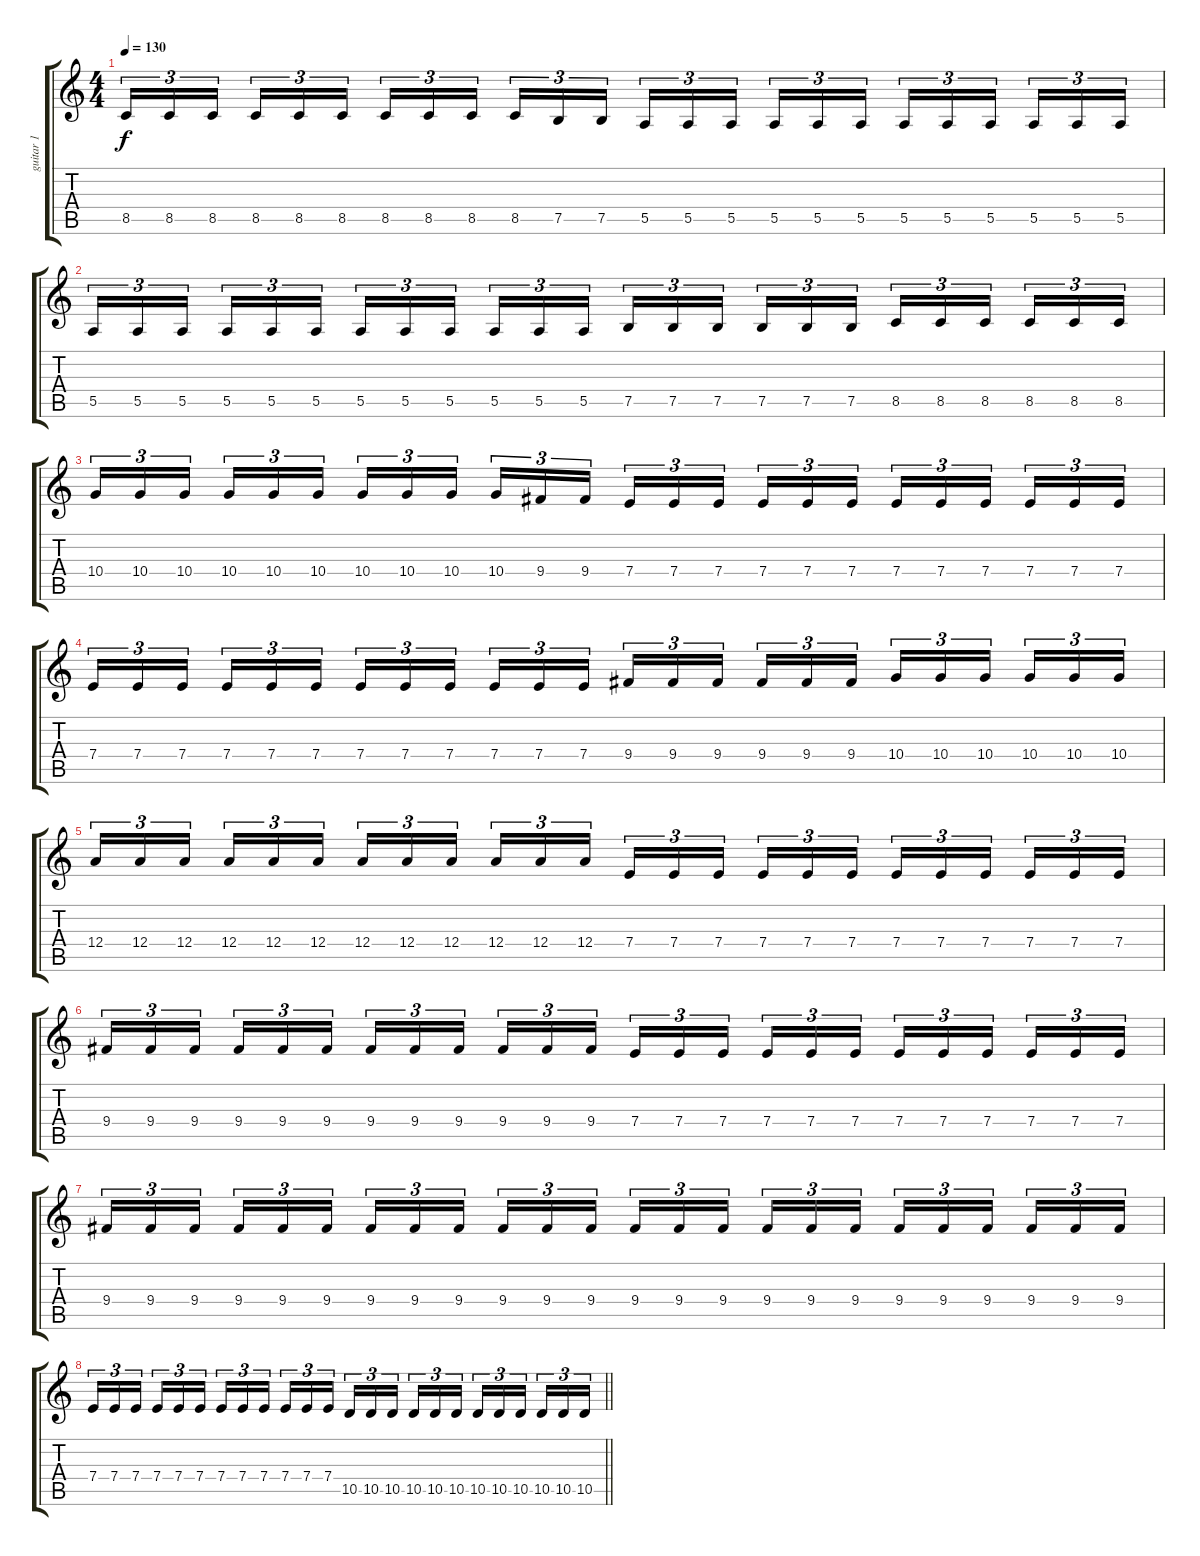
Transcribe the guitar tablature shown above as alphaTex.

\track ("guitar 1" "guitar 1") {instrument distortionguitar}
\staff {score tabs}
\tuning (B3 Gb3 D3 A2 E2 B1) {hide}
\ts (4 4)
\tempo 130
\clef g2
\ks c
8.5.16{tu (3 2) dy f} 8.5.16{tu (3 2)} 8.5.16{tu (3 2) beam splitsecondary} 8.5.16{tu (3 2)} 8.5.16{tu (3 2)} 8.5.16{tu (3 2)} 8.5.16{tu (3 2)} 8.5.16{tu (3 2)} 8.5.16{tu (3 2) beam splitsecondary} 8.5.16{tu (3 2)} 7.5.16{tu (3 2)} 7.5.16{tu (3 2)} 5.5.16{tu (3 2)} 5.5.16{tu (3 2)} 5.5.16{tu (3 2) beam splitsecondary} 5.5.16{tu (3 2)} 5.5.16{tu (3 2)} 5.5.16{tu (3 2)} 5.5.16{tu (3 2)} 5.5.16{tu (3 2)} 5.5.16{tu (3 2) beam splitsecondary} 5.5.16{tu (3 2)} 5.5.16{tu (3 2)} 5.5.16{tu (3 2)} |
5.5.16{tu (3 2)} 5.5.16{tu (3 2)} 5.5.16{tu (3 2) beam splitsecondary} 5.5.16{tu (3 2)} 5.5.16{tu (3 2)} 5.5.16{tu (3 2)} 5.5.16{tu (3 2)} 5.5.16{tu (3 2)} 5.5.16{tu (3 2) beam splitsecondary} 5.5.16{tu (3 2)} 5.5.16{tu (3 2)} 5.5.16{tu (3 2)} 7.5.16{tu (3 2)} 7.5.16{tu (3 2)} 7.5.16{tu (3 2) beam splitsecondary} 7.5.16{tu (3 2)} 7.5.16{tu (3 2)} 7.5.16{tu (3 2)} 8.5.16{tu (3 2)} 8.5.16{tu (3 2)} 8.5.16{tu (3 2) beam splitsecondary} 8.5.16{tu (3 2)} 8.5.16{tu (3 2)} 8.5.16{tu (3 2)} |
10.4.16{tu (3 2)} 10.4.16{tu (3 2)} 10.4.16{tu (3 2) beam splitsecondary} 10.4.16{tu (3 2)} 10.4.16{tu (3 2)} 10.4.16{tu (3 2)} 10.4.16{tu (3 2)} 10.4.16{tu (3 2)} 10.4.16{tu (3 2) beam splitsecondary} 10.4.16{tu (3 2)} 9.4.16{tu (3 2)} 9.4.16{tu (3 2)} 7.4.16{tu (3 2)} 7.4.16{tu (3 2)} 7.4.16{tu (3 2) beam splitsecondary} 7.4.16{tu (3 2)} 7.4.16{tu (3 2)} 7.4.16{tu (3 2)} 7.4.16{tu (3 2)} 7.4.16{tu (3 2)} 7.4.16{tu (3 2) beam splitsecondary} 7.4.16{tu (3 2)} 7.4.16{tu (3 2)} 7.4.16{tu (3 2)} |
7.4.16{tu (3 2)} 7.4.16{tu (3 2)} 7.4.16{tu (3 2) beam splitsecondary} 7.4.16{tu (3 2)} 7.4.16{tu (3 2)} 7.4.16{tu (3 2)} 7.4.16{tu (3 2)} 7.4.16{tu (3 2)} 7.4.16{tu (3 2) beam splitsecondary} 7.4.16{tu (3 2)} 7.4.16{tu (3 2)} 7.4.16{tu (3 2)} 9.4.16{tu (3 2)} 9.4.16{tu (3 2)} 9.4.16{tu (3 2) beam splitsecondary} 9.4.16{tu (3 2)} 9.4.16{tu (3 2)} 9.4.16{tu (3 2)} 10.4.16{tu (3 2)} 10.4.16{tu (3 2)} 10.4.16{tu (3 2) beam splitsecondary} 10.4.16{tu (3 2)} 10.4.16{tu (3 2)} 10.4.16{tu (3 2)} |
12.4.16{tu (3 2)} 12.4.16{tu (3 2)} 12.4.16{tu (3 2) beam splitsecondary} 12.4.16{tu (3 2)} 12.4.16{tu (3 2)} 12.4.16{tu (3 2)} 12.4.16{tu (3 2)} 12.4.16{tu (3 2)} 12.4.16{tu (3 2) beam splitsecondary} 12.4.16{tu (3 2)} 12.4.16{tu (3 2)} 12.4.16{tu (3 2)} 7.4.16{tu (3 2)} 7.4.16{tu (3 2)} 7.4.16{tu (3 2) beam splitsecondary} 7.4.16{tu (3 2)} 7.4.16{tu (3 2)} 7.4.16{tu (3 2)} 7.4.16{tu (3 2)} 7.4.16{tu (3 2)} 7.4.16{tu (3 2) beam splitsecondary} 7.4.16{tu (3 2)} 7.4.16{tu (3 2)} 7.4.16{tu (3 2)} |
9.4.16{tu (3 2)} 9.4.16{tu (3 2)} 9.4.16{tu (3 2) beam splitsecondary} 9.4.16{tu (3 2)} 9.4.16{tu (3 2)} 9.4.16{tu (3 2)} 9.4.16{tu (3 2)} 9.4.16{tu (3 2)} 9.4.16{tu (3 2) beam splitsecondary} 9.4.16{tu (3 2)} 9.4.16{tu (3 2)} 9.4.16{tu (3 2)} 7.4.16{tu (3 2)} 7.4.16{tu (3 2)} 7.4.16{tu (3 2) beam splitsecondary} 7.4.16{tu (3 2)} 7.4.16{tu (3 2)} 7.4.16{tu (3 2)} 7.4.16{tu (3 2)} 7.4.16{tu (3 2)} 7.4.16{tu (3 2) beam splitsecondary} 7.4.16{tu (3 2)} 7.4.16{tu (3 2)} 7.4.16{tu (3 2)} |
9.4.16{tu (3 2)} 9.4.16{tu (3 2)} 9.4.16{tu (3 2) beam splitsecondary} 9.4.16{tu (3 2)} 9.4.16{tu (3 2)} 9.4.16{tu (3 2)} 9.4.16{tu (3 2)} 9.4.16{tu (3 2)} 9.4.16{tu (3 2) beam splitsecondary} 9.4.16{tu (3 2)} 9.4.16{tu (3 2)} 9.4.16{tu (3 2)} 9.4.16{tu (3 2)} 9.4.16{tu (3 2)} 9.4.16{tu (3 2) beam splitsecondary} 9.4.16{tu (3 2)} 9.4.16{tu (3 2)} 9.4.16{tu (3 2)} 9.4.16{tu (3 2)} 9.4.16{tu (3 2)} 9.4.16{tu (3 2) beam splitsecondary} 9.4.16{tu (3 2)} 9.4.16{tu (3 2)} 9.4.16{tu (3 2)} |
\barLineRight lightlight
7.4.16{tu (3 2)} 7.4.16{tu (3 2)} 7.4.16{tu (3 2) beam splitsecondary} 7.4.16{tu (3 2)} 7.4.16{tu (3 2)} 7.4.16{tu (3 2)} 7.4.16{tu (3 2)} 7.4.16{tu (3 2)} 7.4.16{tu (3 2) beam splitsecondary} 7.4.16{tu (3 2)} 7.4.16{tu (3 2)} 7.4.16{tu (3 2)} 10.5.16{tu (3 2)} 10.5.16{tu (3 2)} 10.5.16{tu (3 2) beam splitsecondary} 10.5.16{tu (3 2)} 10.5.16{tu (3 2)} 10.5.16{tu (3 2)} 10.5.16{tu (3 2)} 10.5.16{tu (3 2)} 10.5.16{tu (3 2) beam splitsecondary} 10.5.16{tu (3 2)} 10.5.16{tu (3 2)} 10.5.16{tu (3 2)}
